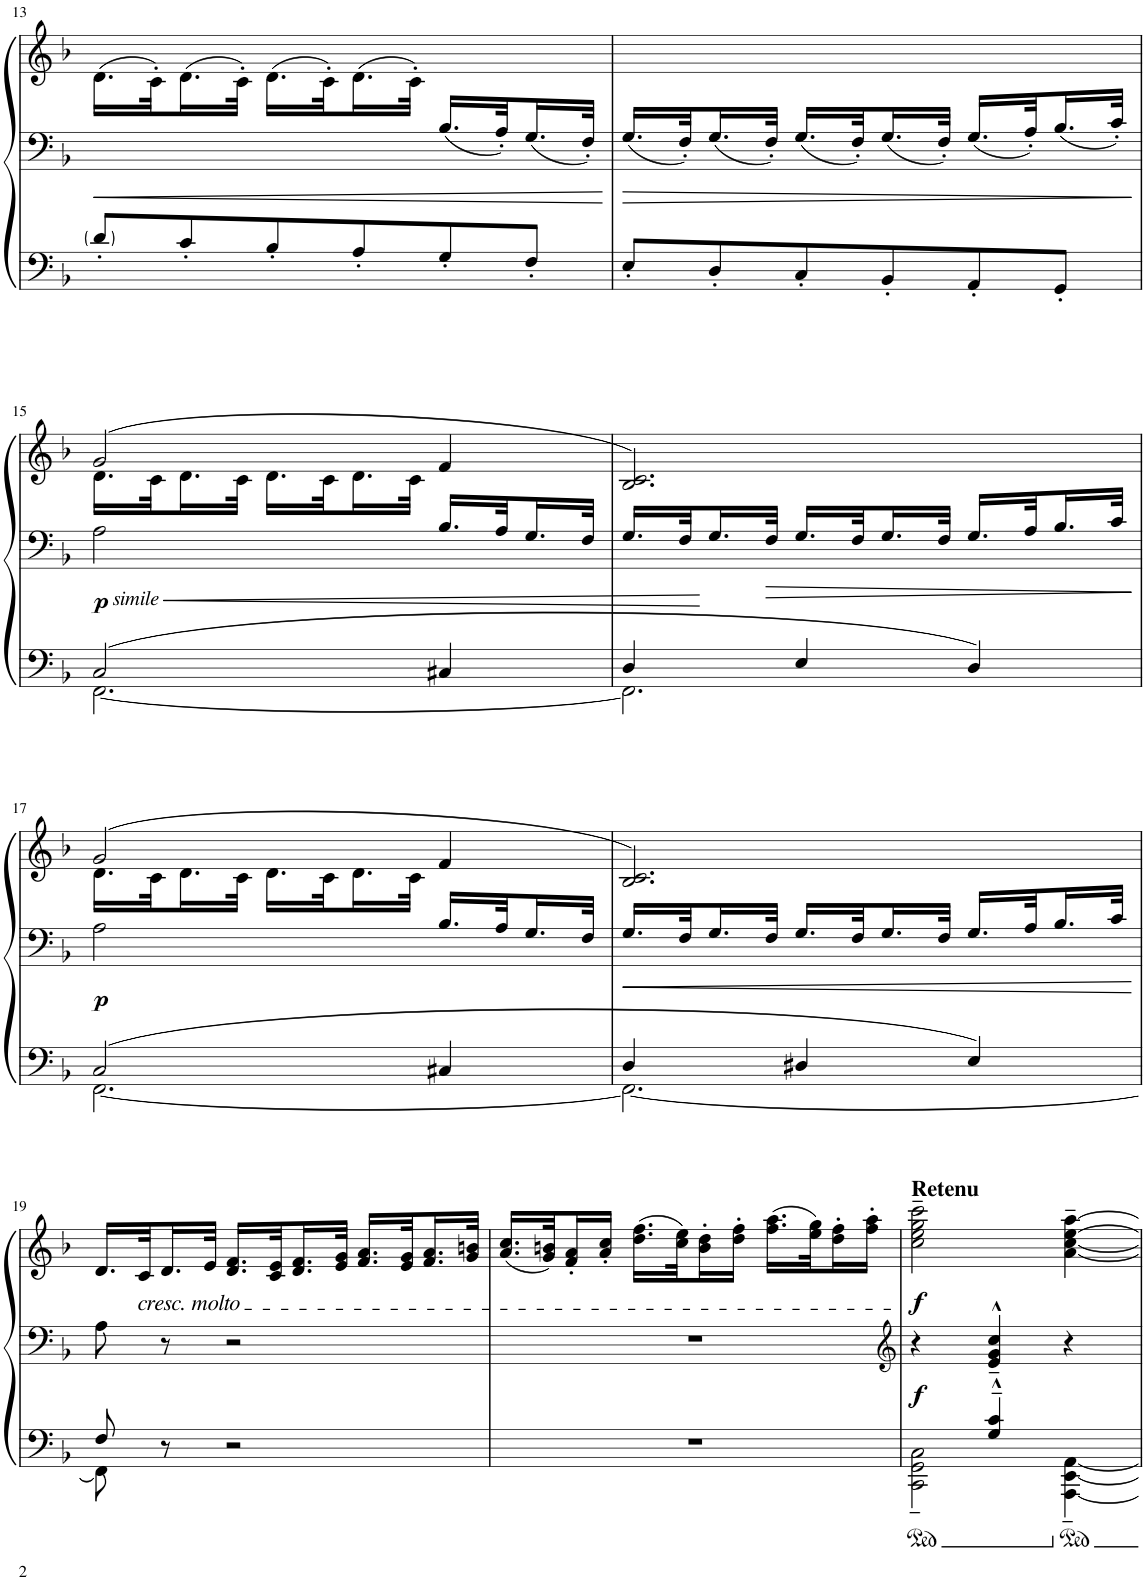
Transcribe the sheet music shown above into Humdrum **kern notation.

**kern	**kern	**kern	**dynam
*part1	*part1	*part1	*part1
*staff3	*staff2	*staff1	*staff1/2/3
*I"Grand Piano	*	*	*
*I'Pno.	*	*	*
!!LO:PB:g=z
*clefF4	*clefF4	*clefG2	*
*k[b-]	*k[b-]	*k[b-]	*
*M3/4	*M3/4	*M3/4	*
=13	=13	=13	=13
*	*	*^	*
!	!	!	!	!LO:HP:b
8d'/L	2ryy	2.ryy	(16.d\LL	<
.	.	.	32c'\JK)	.
8c'/	.	.	(16.d\L	.
.	.	.	32c'\JJk)	.
8B-'/	.	.	(16.d\LL	.
.	.	.	32c'\JK)	.
8A'/	.	.	(16.d\L	.
.	.	.	32c'\JJk)	.
8G'/	16.B-/LL	.	4ryy	.
.	32A'/JK	.	.	.
8F'/J	16.G/L	.	.	.
.	32F'/JJk	.	.	.
*	*	*v	*v	*
.	.	.	[
=14	=14	=14	=14
8E'/L	16.G/LL	2.ryy	.
.	32F'/JK	.	.
8D'/	16.G/L	.	.
.	32F'/JJk	.	.
8C'/	16.G/LL	.	.
.	32F'/JK	.	.
8BB-'/	16.G/L	.	.
.	32F'/JJk	.	.
8AA'/	16.G/LL	.	.
.	32A'/JK	.	.
8GG'/J	16.B-/L	.	.
.	32c'/JJk	.	.
!!LO:LB:g=z
=15	=15	=15	=15
*^	*^	*^	*
!	!	!LO:TX:b:i:t=simile	!	!	!	!
!	!	!	!	!	!	!LO:HP:b
!	!	!	!	!	!	!LO:DY:n=1:b=2
[2.FF\	2C/	2ryy	2A\	(>2g/	(16.d\LL	< p
.	.	.	.	.	32c'\JK)	.
.	.	.	.	.	(16.d\L	.
.	.	.	.	.	32c'\JJk)	.
.	.	.	.	.	(16.d\LL	.
.	.	.	.	.	32c'\JK)	.
.	.	.	.	.	(16.d\L	.
.	.	.	.	.	32c'\JJk)	.
.	4C#X/	16.B-/LL	4ryy	4f/	4ryy	.
.	.	32A'/JK	.	.	.	.
.	.	16.G/L	.	.	.	.
.	.	32F'/JJk	.	.	.	.
*	*	*v	*v	*	*	*
*	*	*	*v	*v	*
=16	=16	=16	=16	=16
2.FF\]	4D/	16.G/LL	2.B-/ 2.c/)	.
.	.	32F'/JK	.	.
.	.	16.G/L	.	[
.	.	32F'/JJk	.	.
.	4E/	16.G/LL	.	.
.	.	32F'/JK	.	.
.	.	16.G/L	.	.
.	.	32F'/JJk	.	.
.	4D/	16.G/LL	.	.
.	.	32A'/JK	.	.
.	.	16.B-/L	.	.
.	.	32c'/JJk	.	.
!!LO:LB:g=z
=17	=17	=17	=17	=17
*	*	*^	*^	*
!	!	!	!	!	!	!LO:DY:b=2
[2.FF\	2C/	2ryy	2A\	(>2g/	(16.d\LL	p
.	.	.	.	.	32c'\JK)	.
.	.	.	.	.	(16.d\L	.
.	.	.	.	.	32c'\JJk)	.
.	.	.	.	.	(16.d\LL	.
.	.	.	.	.	32c'\JK)	.
.	.	.	.	.	(16.d\L	.
.	.	.	.	.	32c'\JJk)	.
.	4C#X/	16.B-/LL	4ryy	4f/	4ryy	.
.	.	32A'/JK	.	.	.	.
.	.	16.G/L	.	.	.	.
.	.	32F'/JJk	.	.	.	.
*	*	*v	*v	*	*	*
*	*	*	*v	*v	*
=18	=18	=18	=18	=18
2.FF\_	4D/	16.G/LL	2.B-/ 2.c/)	.
.	.	32F'/JK	.	.
.	.	16.G/L	.	.
.	.	32F'/JJk	.	.
.	4D#X/	16.G/LL	.	.
.	.	32F'/JK	.	.
.	.	16.G/L	.	.
.	.	32F'/JJk	.	.
.	4E/	16.G/LL	.	.
.	.	32A'/JK	.	.
.	.	16.B-/L	.	.
.	.	32c'/JJk	.	.
!!LO:LB:g=z
=19	=19	=19	=19	=19
8FF\]	8F/	8A\	(16.d/LL	.
!	!	!	!LO:TX:b:i:t=cresc. molto	!
.	.	.	32c'/JK)	.
2ryy	8r	8r	(16.d/L	.
.	.	.	32e'/JJk)	.
.	2r	2r	(16.d/ 16.f/LL	.
.	.	.	32c/' 32e/'JK)	.
.	.	.	(16.d/ 16.f/L	.
.	.	.	32e/' 32g/'JJk)	.
.	.	.	(16.f/ 16.a/LL	.
.	.	.	32e/' 32g/'JK)	.
8ryy	.	.	(16.f/ 16.a/L	.
.	.	.	32g/' 32bn/'JJk)	.
*v	*v	*	*	*
=20	=20	=20	=20
2.r	2.r	(16.a/ 16.cc/LL	.
.	.	32g/ 32bn/JK)	.
.	.	16f/' 16a/'L	.
.	.	16a/' 16cc/'JJ	.
.	.	(16.dd\ 16.ff\LL	.
.	.	32cc\ 32ee\JK)	.
.	.	16b\' 16dd\'L	.
.	.	16dd\' 16ff\'JJ	.
.	.	(16.ff\ 16.aa\LL	.
.	.	32ee\ 32gg\JK)	.
.	.	16dd\' 16ff\'L	.
.	.	16ff\' 16aa\'JJ	.
=21	=21	=21	=21
*	*clefG2	*	*
*^	*	*	*
!	!	!	!LO:TX:a:B:t=Retenu	!
!	!	!	!	!LO:DY:b=2
!	!	!	!	!LO:DY:n=1:b
2CC\~ 2GG\~ 2C\~	4ryy	4r	2cc\~ 2ee\~ 2gg\~ 2ccc\~	f f
.	4G/~>^^ 4c/~>^^	4e/~^^ 4g/~^^ 4cc/~^^	.	.
[4AAA\~ [4EE\~ [4AA\~	4ryy	4r	[4a\~ [4cc\~ [4ee\~ [4aa\~	.
*v	*v	*	*	*
=	=	=	=
*-	*-	*-	*-
